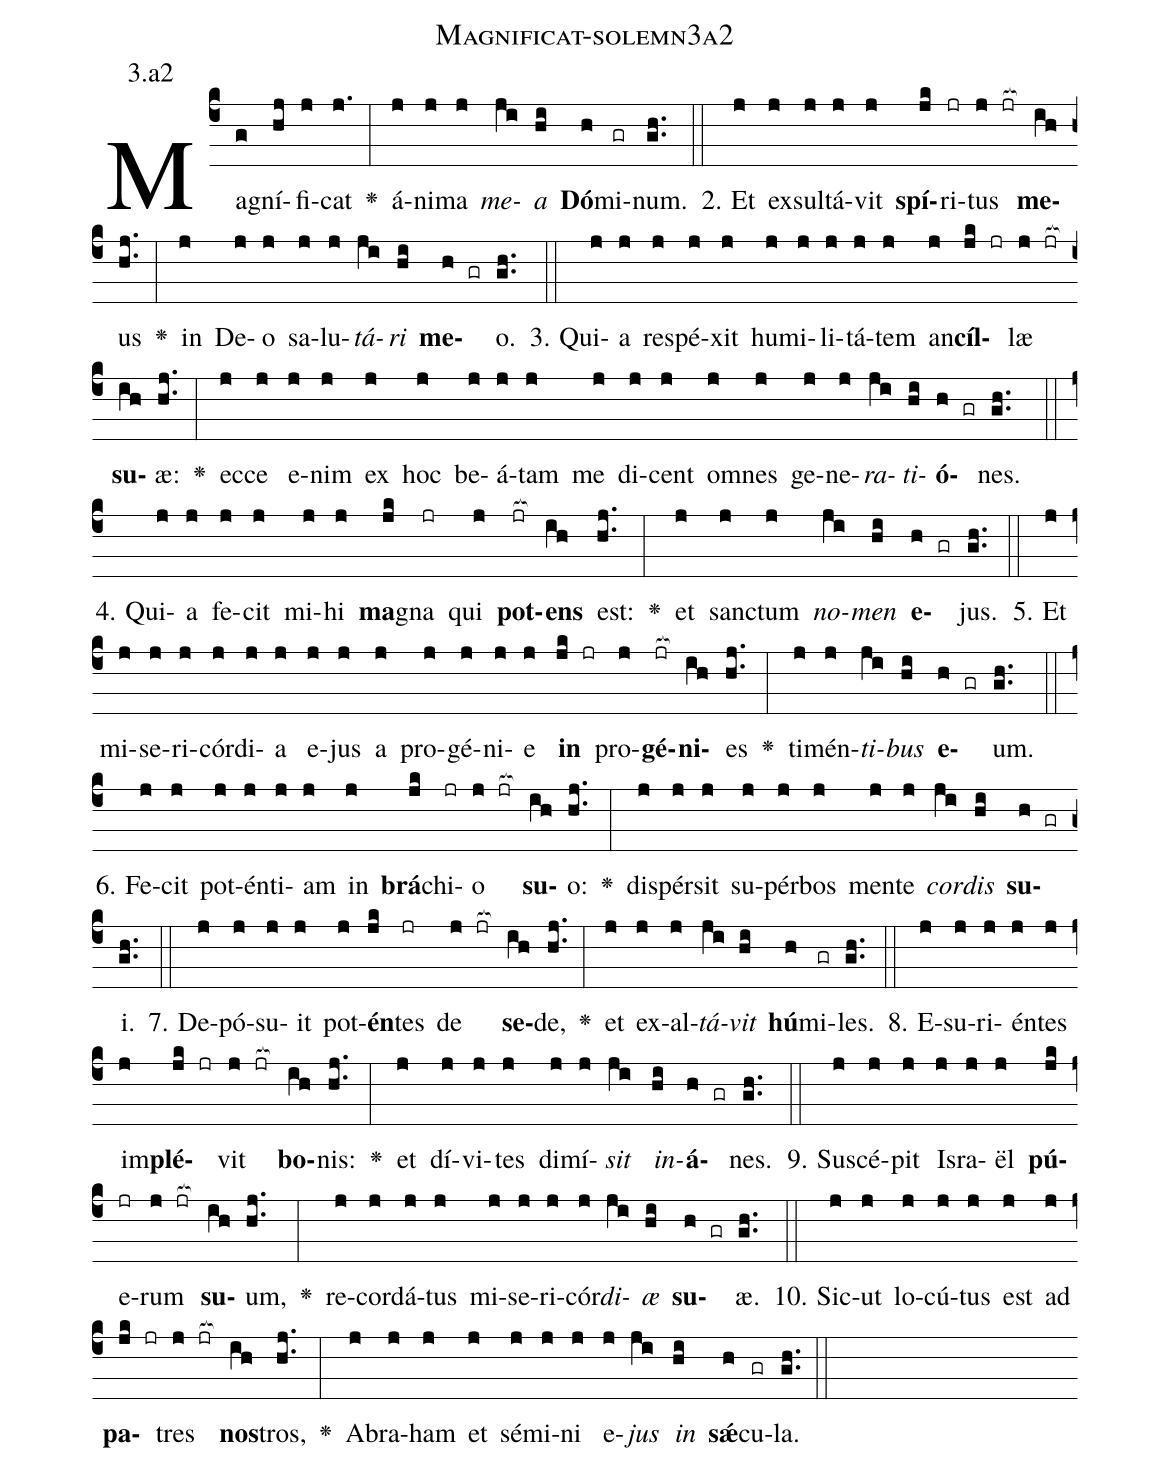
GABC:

name: Magnificat-solemn3a2;
annotation: 3.a2;
%%
(c4)Ma(g)gní(hj)fi(j)cat(j.) <v>\greheightstar</v>(:) á(j)ni(j)ma(j) <i>me</i>(ji)<i>a</i>(hi) <b>Dó</b>(h)mi(gr)num.(gh..) (::)
2. Et(j) ex(j)sul(j)tá(j)vit(j) <b>spí</b>(jk)ri(jr)tus(j jr[ocb:1{]) <b>me</b>(ih[ocb:0}])us(hj..) <v>\greheightstar</v>(:) in(j) De(j)o(j) sa(j)lu(j)<i>tá</i>(ji)<i>ri</i>(hi) <b>me</b>(h gr)o.(gh..) (::)
3. Qui(j)a(j) re(j)spé(j)xit(j) hu(j)mi(j)li(j)tá(j)tem(j) an(j)<b>cíl</b>(jk jr)læ(j jr[ocb:1{]) <b>su</b>(ih[ocb:0}])æ:(hj..) <v>\greheightstar</v>(:) ec(j)ce(j) e(j)nim(j) ex(j) hoc(j) be(j)á(j)tam(j) me(j) di(j)cent(j) om(j)nes(j) ge(j)ne(j)<i>ra</i>(ji)<i>ti</i>(hi)<b>ó</b>(h gr)nes.(gh..) (::)
4. Qui(j)a(j) fe(j)cit(j) mi(j)hi(j) <b>ma</b>(jk)gna(jr) qui(j) <b>pot</b>(jr[ocb:1{])<b>ens</b>(ih[ocb:0}]) est:(hj..) <v>\greheightstar</v>(:) et(j) sanc(j)tum(j) <i>no</i>(ji)<i>men</i>(hi) <b>e</b>(h gr)jus.(gh..) (::)
5. Et(j) mi(j)se(j)ri(j)cór(j)di(j)a(j) e(j)jus(j) a(j) pro(j)gé(j)ni(j)e(j) <b>in</b>(jk jr) pro(j)<b>gé</b>(jr[ocb:1{])<b>ni</b>(ih[ocb:0}])es(hj..) <v>\greheightstar</v>(:) ti(j)mén(j)<i>ti</i>(ji)<i>bus</i>(hi) <b>e</b>(h gr)um.(gh..) (::)
6. Fe(j)cit(j) pot(j)én(j)ti(j)am(j) in(j) <b>brá</b>(jk)chi(jr)o(j jr[ocb:1{]) <b>su</b>(ih[ocb:0}])o:(hj..) <v>\greheightstar</v>(:) di(j)spér(j)sit(j) su(j)pér(j)bos(j) men(j)te(j) <i>cor</i>(ji)<i>dis</i>(hi) <b>su</b>(h gr)i.(gh..) (::)
7. De(j)pó(j)su(j)it(j) pot(j)<b>én</b>(jk)tes(jr) de(j jr[ocb:1{]) <b>se</b>(ih[ocb:0}])de,(hj..) <v>\greheightstar</v>(:) et(j) ex(j)al(j)<i>tá</i>(ji)<i>vit</i>(hi) <b>hú</b>(h)mi(gr)les.(gh..) (::)
8. E(j)su(j)ri(j)én(j)tes(j) im(j)<b>plé</b>(jk jr)vit(j jr[ocb:1{]) <b>bo</b>(ih[ocb:0}])nis:(hj..) <v>\greheightstar</v>(:) et(j) dí(j)vi(j)tes(j) di(j)mí(j)<i>sit</i>(ji) <i>in</i>(hi)<b>á</b>(h gr)nes.(gh..) (::)
9. Su(j)scé(j)pit(j) Is(j)ra(j)ël(j) <b>pú</b>(jk)e(jr)rum(j jr[ocb:1{]) <b>su</b>(ih[ocb:0}])um,(hj..) <v>\greheightstar</v>(:) re(j)cor(j)dá(j)tus(j) mi(j)se(j)ri(j)cór(j)<i>di</i>(ji)<i>æ</i>(hi) <b>su</b>(h gr)æ.(gh..) (::)
10. Sic(j)ut(j) lo(j)cú(j)tus(j) est(j) ad(j) <b>pa</b>(jk jr)tres(j jr[ocb:1{]) <b>nos</b>(ih[ocb:0}])tros,(hj..) <v>\greheightstar</v>(:) A(j)bra(j)ham(j) et(j) sé(j)mi(j)ni(j) e(j)<i>jus</i>(ji) <i>in</i>(hi) <b>sǽ</b>(h)cu(gr)la.(gh..) (::)
